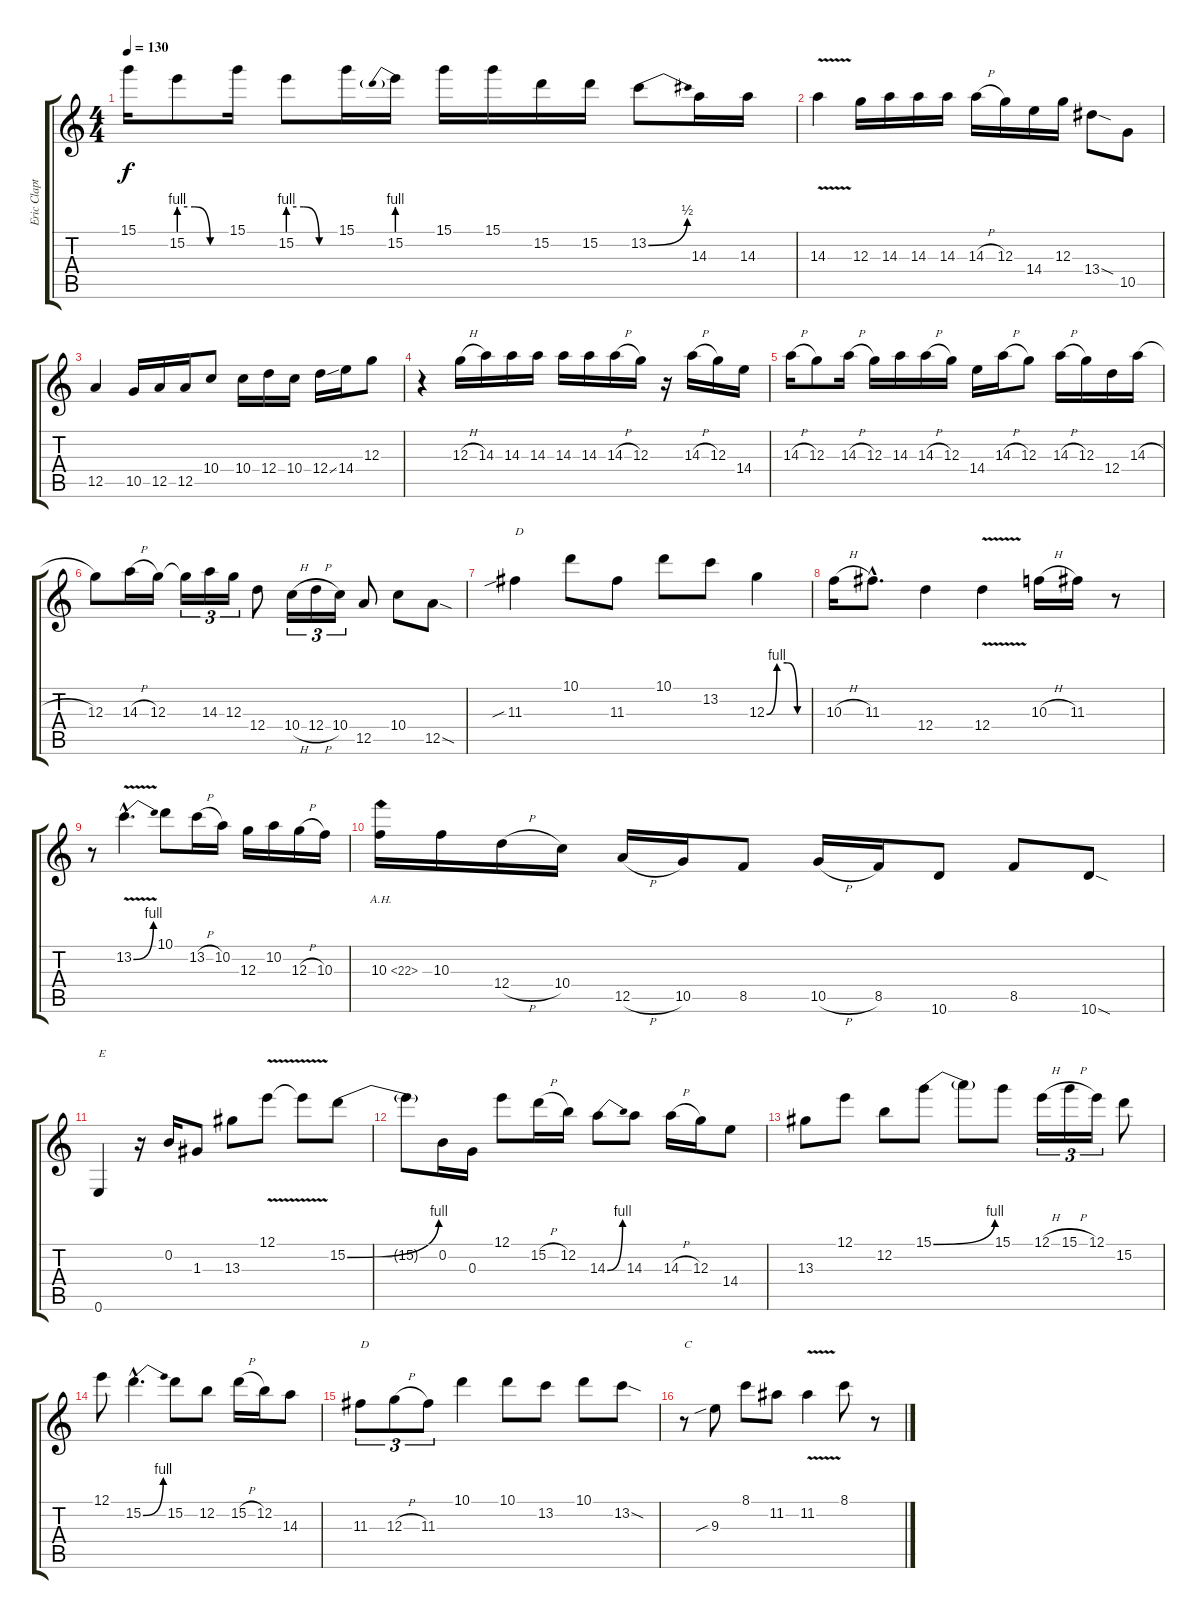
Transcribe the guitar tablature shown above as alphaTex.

\track ("Eric Clapton (Guitar)" "Eric Clapt") {instrument overdrivenguitar}
\staff {score tabs}
\tuning (E4 B3 G3 D3 A2 E2) {hide}
\ts (4 4)
\tempo 130
\clef g2
\ks c
15.1.16{dy f} 15.2{be (custom 0 4 20 4 40 0 60 0)}.8 15.1.16 15.2{be (custom 0 4 20 4 40 0 60 0)}.8 15.1.16 15.2{be (prebend 0 4 60 4)}.16 15.1.16 15.1.16 15.2.16 15.2.16 13.2{be (bend 0 0 60 2)}.8 14.3.16 14.3.16 |
14.3{v}.4 12.3.16 14.3.16 14.3.16 14.3.16 14.3{h}.16 12.3.16 14.4.16 12.3.16 13.4{sod}.8 10.5.8 |
12.5.4 10.5.16 12.5.16 12.5.16 10.4.8 10.4.16 12.4.16 10.4.16 12.4{ss}.16 14.4.16 12.3.8 |
r.4 12.3{h}.16 14.3.16 14.3.16 14.3.16 14.3.16 14.3.16 14.3{h}.16 12.3.16 r.16 14.3{h}.16 12.3.16 14.4.16 |
14.3{h}.16 12.3.8 14.3{h}.16 12.3.16 14.3.16 14.3{h}.16 12.3.16 14.4.16 14.3{h}.16 12.3.8 14.3{h}.16 12.3.16 12.4.16 14.3{h}.16 |
12.3.8 14.3{h}.16 12.3.16 12.3{t}.16{tu (3 2)} 14.3.16{tu (3 2)} 12.3.16{tu (3 2)} 12.4.8 10.4{h}.16{tu (3 2)} 12.4{h}.16{tu (3 2)} 10.4.16{tu (3 2)} 12.5.8 10.4.8 12.5{sod}.8 |
11.3{sib}.4{txt "D "} 10.1.8 11.3.8 10.1.8 13.2.8 12.3{be (custom 0 0 15 4 30 4 45 0 60 0)}.4 |
10.3{h}.16 11.3{hac}.8{d} 12.4.4 12.4{v}.4 10.3{h}.16 11.3.16 r.8 |
r.8 13.2{be (bend 0 0 60 4) v hac}.4{d} 10.1.8 13.2{h}.16 10.2.16 12.3.16 10.2.16 12.3{h}.16 10.3.16 |
10.3{ah 12}.16 10.3.16 12.4{h}.16 10.4.16 12.5{h}.16 10.5.16 8.5.8 10.5{h}.16 8.5.16 10.6.8 8.5.8 10.6{sod}.8 |
0.6.4{txt "E"} r.16 0.2.16 1.3.8 13.3.8 12.1{v}.8 12.1{t}.8 15.2{be (bend 0 0 60 4)}.8 |
15.2{t}.8 0.2.16 0.3.16 12.1.8 15.2{h}.16 12.2.16 14.3{be (bend 0 0 60 4)}.8 14.3.8 14.3{h}.16 12.3.16 14.4.8 |
13.3.8 12.1.8 12.2.8 15.1{be (bend 0 0 60 4)}.8 15.1{t}.8 15.1.8 12.1{h}.16{tu (3 2)} 15.1{h}.16{tu (3 2)} 12.1.16{tu (3 2)} 15.2.8 |
12.1.8 15.2{be (bend 0 0 60 4) hac}.4{d} 15.2.8 12.2.8 15.2{h}.16 12.2.16 14.3.8 |
11.3.8{tu (3 2) txt "D"} 12.3{h}.8{tu (3 2)} 11.3.8{tu (3 2)} 10.1.4 10.1.8 13.2.8 10.1.8 13.2{sod}.8 |
r.8{txt "C"} 9.3{sib}.8 8.1.8 11.2.8 11.2{v}.4 8.1.8 r.8
